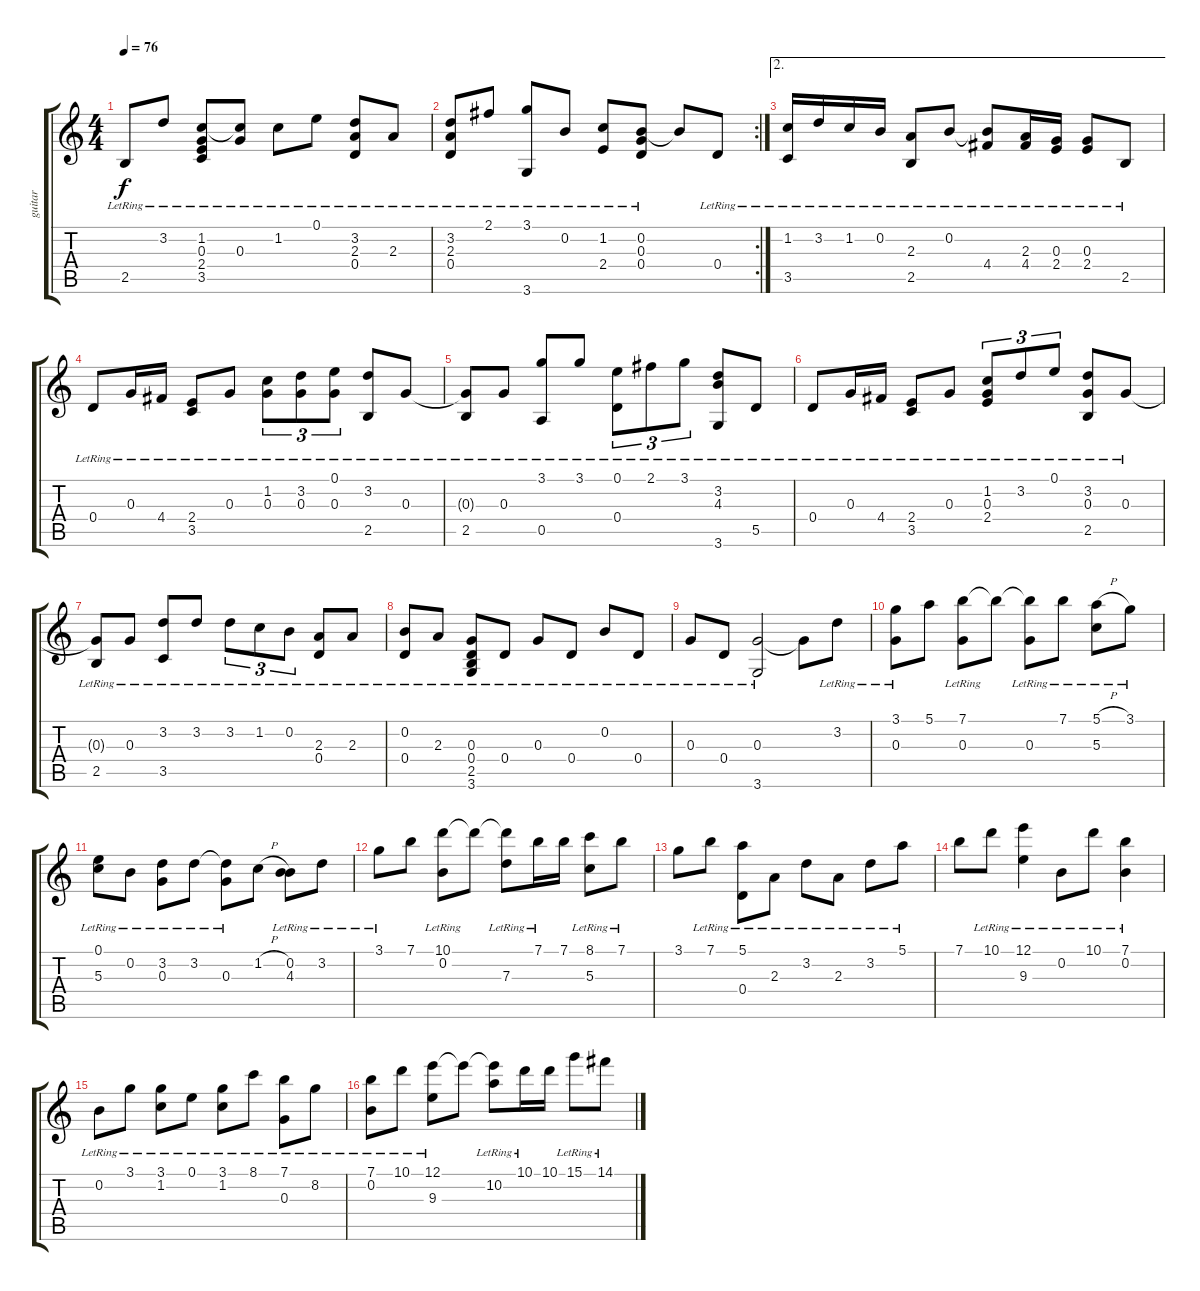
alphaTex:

\track ("guitar" "guitar") {instrument acousticguitarnylon}
\staff {score tabs}
\tuning (E4 B3 G3 D3 A2 E2) {hide}
\ts (4 4)
\tempo 76
\clef g2
\ks c
2.5{lr}.8{dy f} 3.2{lr}.8 (1.2{lr} 0.3{lr} 2.4{lr} 3.5{lr}).8 (1.2{t} 0.3{lr}).8 1.2{lr}.8 0.1{lr}.8 (3.2{lr} 2.3{lr} 0.4{lr}).8 2.3{lr}.8 |
\rc 2
(3.2{lr} 2.3{lr} 0.4{lr}).8 2.1{lr}.8 (3.1{lr} 3.6{lr}).8 0.2{lr}.8 (1.2{lr} 2.4{lr}).8 (0.2{lr} 0.3{lr} 0.4{lr}).8 0.2{t}.8 0.4{lr}.8 |
\ae 2
(1.2{lr} 3.5{lr}).16 3.2{lr}.16 1.2{lr}.16 0.2{lr}.16 (2.3{lr} 2.5{lr}).8 0.2{lr}.8 (0.2{t} 4.4{lr}).8 (2.3{lr} 4.4{lr}).16 (0.3{lr} 2.4{lr}).16 (0.3{lr} 2.4{lr}).8 2.5{lr}.8 |
0.4{lr}.8 0.3{lr}.16 4.4{lr}.16 (2.4{lr} 3.5{lr}).8 0.3{lr}.8 (1.2{lr} 0.3{lr}).8{tu (3 2)} (3.2{lr} 0.3{lr}).8{tu (3 2)} (0.1{lr} 0.3{lr}).8{tu (3 2)} (3.2{lr} 2.5{lr}).8 0.3{lr}.8 |
(0.3{t} 2.5{lr}).8 0.3{lr}.8 (3.1{lr} 0.5{lr}).8 3.1{lr}.8 (0.1{lr} 0.4{lr}).8{tu (3 2)} 2.1{lr}.8{tu (3 2)} 3.1{lr}.8{tu (3 2)} (3.2{lr} 4.3{lr} 3.6{lr}).8 5.5{lr}.8 |
0.4{lr}.8 0.3{lr}.16 4.4{lr}.16 (2.4{lr} 3.5{lr}).8 0.3{lr}.8 (1.2{lr} 0.3{lr} 2.4{lr}).8{tu (3 2)} 3.2{lr}.8{tu (3 2)} 0.1{lr}.8{tu (3 2)} (3.2{lr} 0.3{lr} 2.5{lr}).8 0.3{lr}.8 |
(0.3{t} 2.5{lr}).8 0.3{lr}.8 (3.2{lr} 3.5{lr}).8 3.2{lr}.8 3.2{lr}.8{tu (3 2)} 1.2{lr}.8{tu (3 2)} 0.2{lr}.8{tu (3 2)} (2.3{lr} 0.4{lr}).8 2.3{lr}.8 |
(0.2{lr} 0.4{lr}).8 2.3{lr}.8 (0.3{lr} 0.4{lr} 2.5{lr} 3.6{lr}).8 0.4{lr}.8 0.3{lr}.8 0.4{lr}.8 0.2{lr}.8 0.4{lr}.8 |
0.3{lr}.8 0.4{lr}.8 (0.3{lr} 3.6{lr}).2 0.3{t}.8 3.2{lr}.8 |
(3.1{lr} 0.3{lr}).8 5.1.8 (7.1{lr} 0.3{lr}).8 7.1{t}.8 (7.1{t} 0.3{lr}).8 7.1{lr}.8 (5.1{h} 5.3{lr}).8 3.1{lr}.8 |
(0.1{lr} 5.3{lr}).8 0.2{lr}.8 (3.2{lr} 0.3{lr}).8 3.2{lr}.8 (3.2{t} 0.3{lr}).8 1.2{h}.8 (0.2{lr} 4.3{lr}).8 3.2{lr}.8 |
3.1{lr}.8 7.1.8 (10.1{lr} 0.2{lr}).8 10.1{t}.8 (10.1{t} 7.3{lr}).8 7.1{lr}.16 7.1.16 (8.1{lr} 5.3{lr}).8 7.1{lr}.8 |
3.1.8 7.1{lr}.8 (5.1{lr} 0.4{lr}).8 2.3{lr}.8 3.2{lr}.8 2.3{lr}.8 3.2{lr}.8 5.1{lr}.8 |
7.1.8 10.1{lr}.8 (12.1{lr} 9.3{lr}).4 0.2{lr}.8 10.1{lr}.8 (7.1{lr} 0.2{lr}).4 |
0.2{lr}.8 3.1{lr}.8 (3.1{lr} 1.2{lr}).8 0.1{lr}.8 (3.1 1.2{lr}).8 8.1{lr}.8 (7.1{lr} 0.3{lr}).8 8.2{lr}.8 |
(7.1 0.2{lr}).8 10.1{lr}.8 (12.1{lr} 9.3{lr}).8 12.1{t}.8 (12.1{t} 10.2{lr}).8 10.1{lr}.16 10.1.16 15.1{lr}.8 14.1{lr}.8
